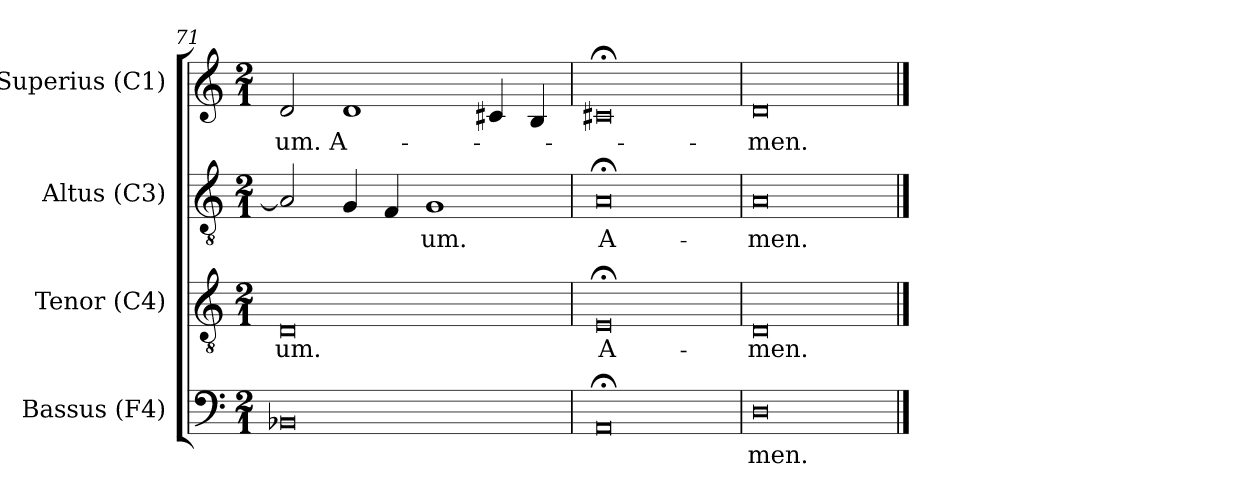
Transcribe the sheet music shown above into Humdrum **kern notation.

**kern	**text	**kern	**text	**kern	**text	**kern	**text
*part4	*part4	*part3	*part3	*part2	*part2	*part1	*part1
*staff4	*staff4	*staff3	*staff3	*staff2	*staff2	*staff1	*staff1
*I"Bassus (F4)	*	*I"Tenor (C4)	*	*I"Altus (C3)	*	*I"Superius (C1)	*
*I'B.	*	*I'T.	*	*I'A.	*	*I'S.	*
*clefF4	*	*clefGv2	*	*clefGv2	*	*clefG2	*
*	*	*ITrd7c12	*	*ITrd7c12	*	*	*
*k[]	*	*k[]	*	*k[]	*	*k[]	*
*C:	*	*C:	*	*C:	*	*C:	*
*M2/1	*	*M2/1	*	*M2/1	*	*M2/1	*
=71	=71	=71	=71	=71	=71	=71	=71
!	!	!	!LO:LY:b:color=#000000	!	!	!	!
!	!	!	!	!	!	!	!LO:LY:b:color=#000000
0BB-i	.	0DDi	-um.	2AAi/]	.	2di/	-um.
!	!	!	!	!	!	!	!LO:LY:b:color=#000000
.	.	.	.	4GGi/	.	1di	A-
.	.	.	.	4FFi/	.	.	.
!	!	!	!	!	!LO:LY:b:color=#000000	!	!
.	.	.	.	1GGi	-um.	.	.
.	.	.	.	.	.	4c#i/	.
.	.	.	.	.	.	4Bi/	.
=72	=72	=72	=72	=72	=72	=72	=72
!	!	!	!LO:LY:b:color=#000000	!	!	!	!
!	!	!	!	!	!LO:LY:b:color=#000000	!	!
0AA;i	.	0EE;i	A-	0AA;i	A-	0c#;i	.
=73	=73	=73	=73	=73	=73	=73	=73
!	!LO:LY:b:color=#000000	!	!	!	!	!	!
!	!	!	!LO:LY:b:color=#000000	!	!	!	!
!	!	!	!	!	!LO:LY:b:color=#000000	!	!
!	!	!	!	!	!	!	!LO:LY:b:color=#000000
0Di	-men.	0DDi	-men.	0AAi	-men.	0di	-men.
==	==	==	==	==	==	==	==
*-	*-	*-	*-	*-	*-	*-	*-
